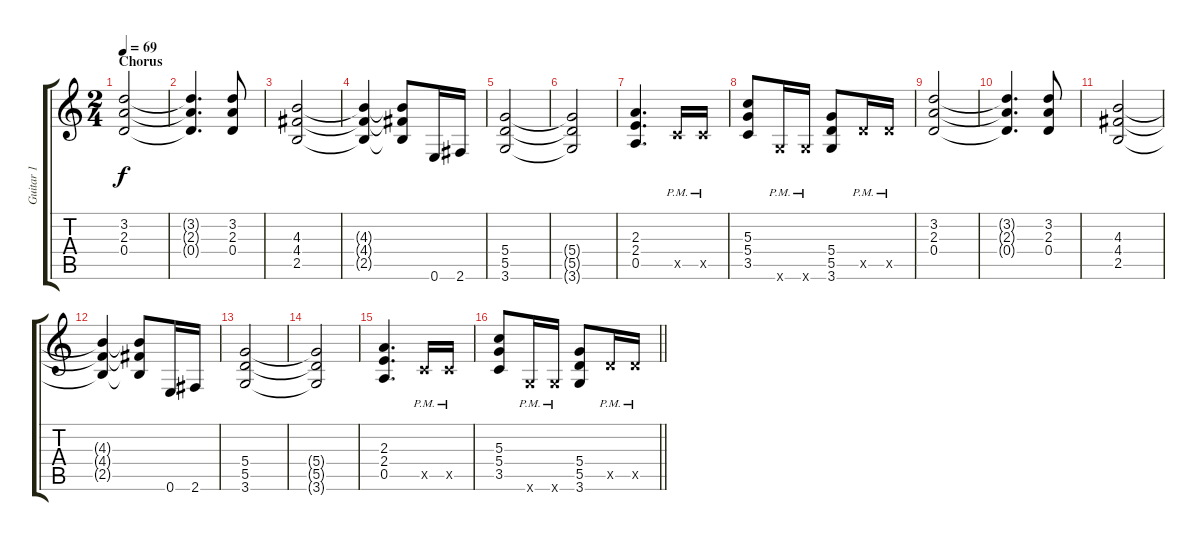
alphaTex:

\track ("Guitar 1" "Guitar 1") {instrument distortionguitar}
\staff {score tabs}
\tuning (E4 B3 G3 D3 A2 E2) {hide}
\ts (2 4)
\section ("" "Chorus")
\tempo 69
\clef g2
\ks c
(3.2 2.3 0.4).2{dy f} |
(3.2{t} 2.3{t} 0.4{t}).4{d} (3.2 2.3 0.4).8 |
(4.3 4.4 2.5).2 |
(4.3{t} 4.4{t} 2.5{t}).4 (4.3{t} 4.4{t} 2.5{t}).8 0.6.16 2.6.16 |
(5.4 5.5 3.6).2 |
(5.4{t} 5.5{t} 3.6{t}).2 |
(2.3 2.4 0.5).4{d} 3.5{pm x}.16 3.5{pm x}.16 |
(5.3 5.4 3.5).8 3.6{pm x}.16 3.6{pm x}.16 (5.4 5.5 3.6).8 5.5{pm x}.16 5.5{pm x}.16 |
(3.2 2.3 0.4).2 |
(3.2{t} 2.3{t} 0.4{t}).4{d} (3.2 2.3 0.4).8 |
(4.3 4.4 2.5).2 |
(4.3{t} 4.4{t} 2.5{t}).4 (4.3{t} 4.4{t} 2.5{t}).8 0.6.16 2.6.16 |
(5.4 5.5 3.6).2 |
(5.4{t} 5.5{t} 3.6{t}).2 |
(2.3 2.4 0.5).4{d} 3.5{pm x}.16 3.5{pm x}.16 |
\barLineRight lightlight
(5.3 5.4 3.5).8 3.6{pm x}.16 3.6{pm x}.16 (5.4 5.5 3.6).8 5.5{pm x}.16 5.5{pm x}.16
